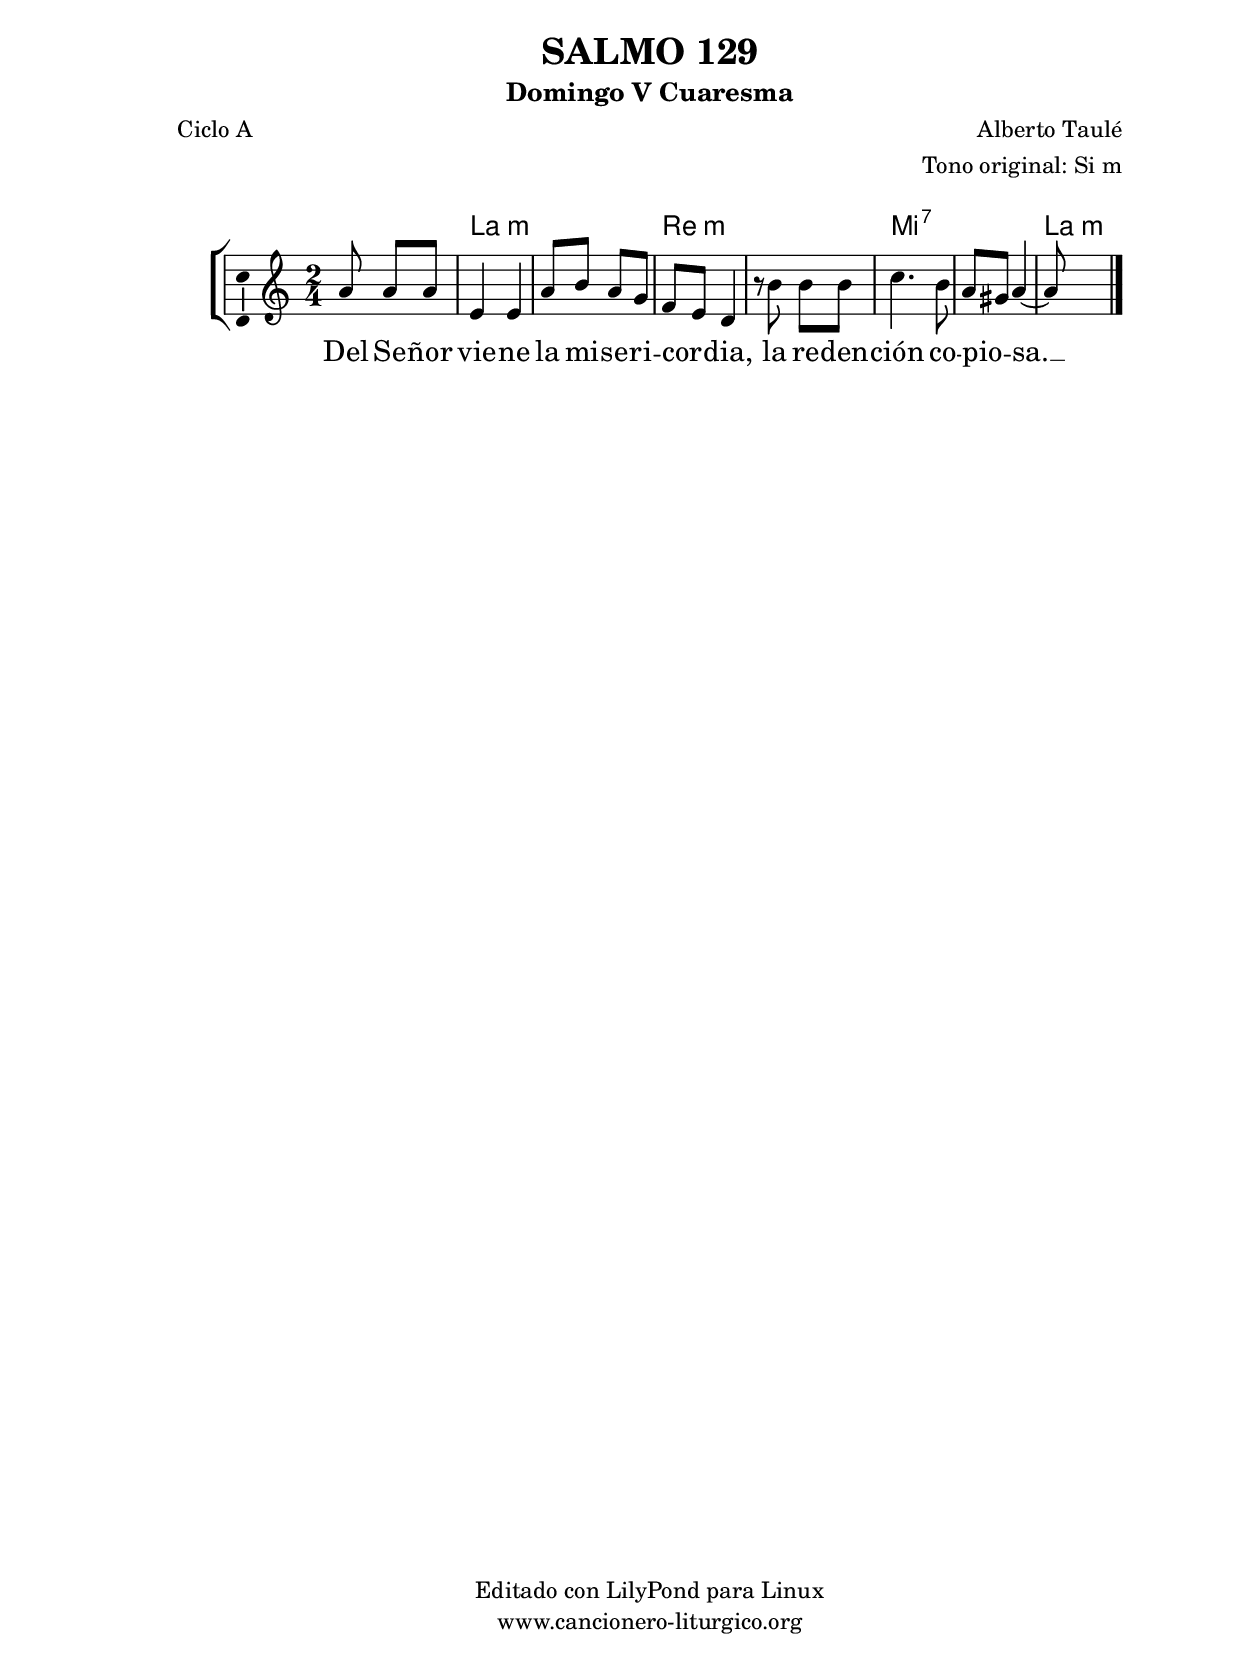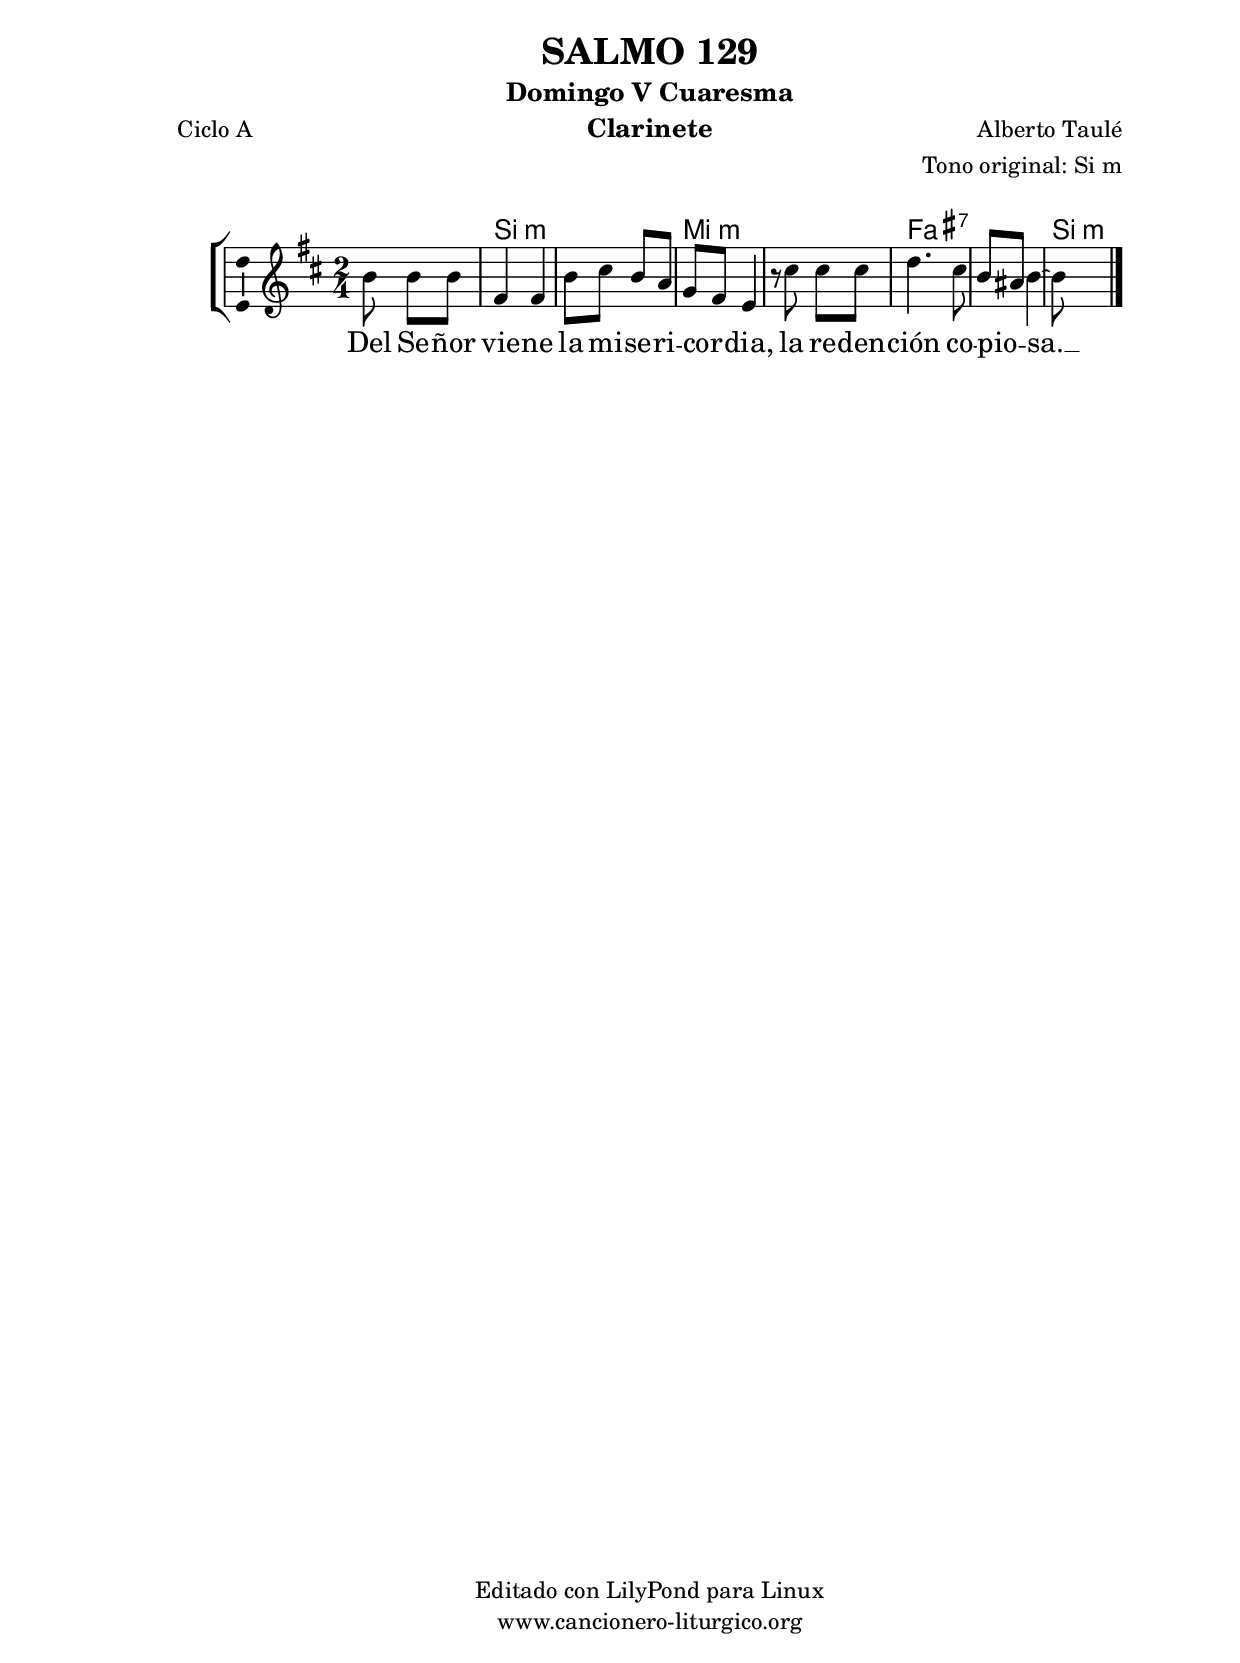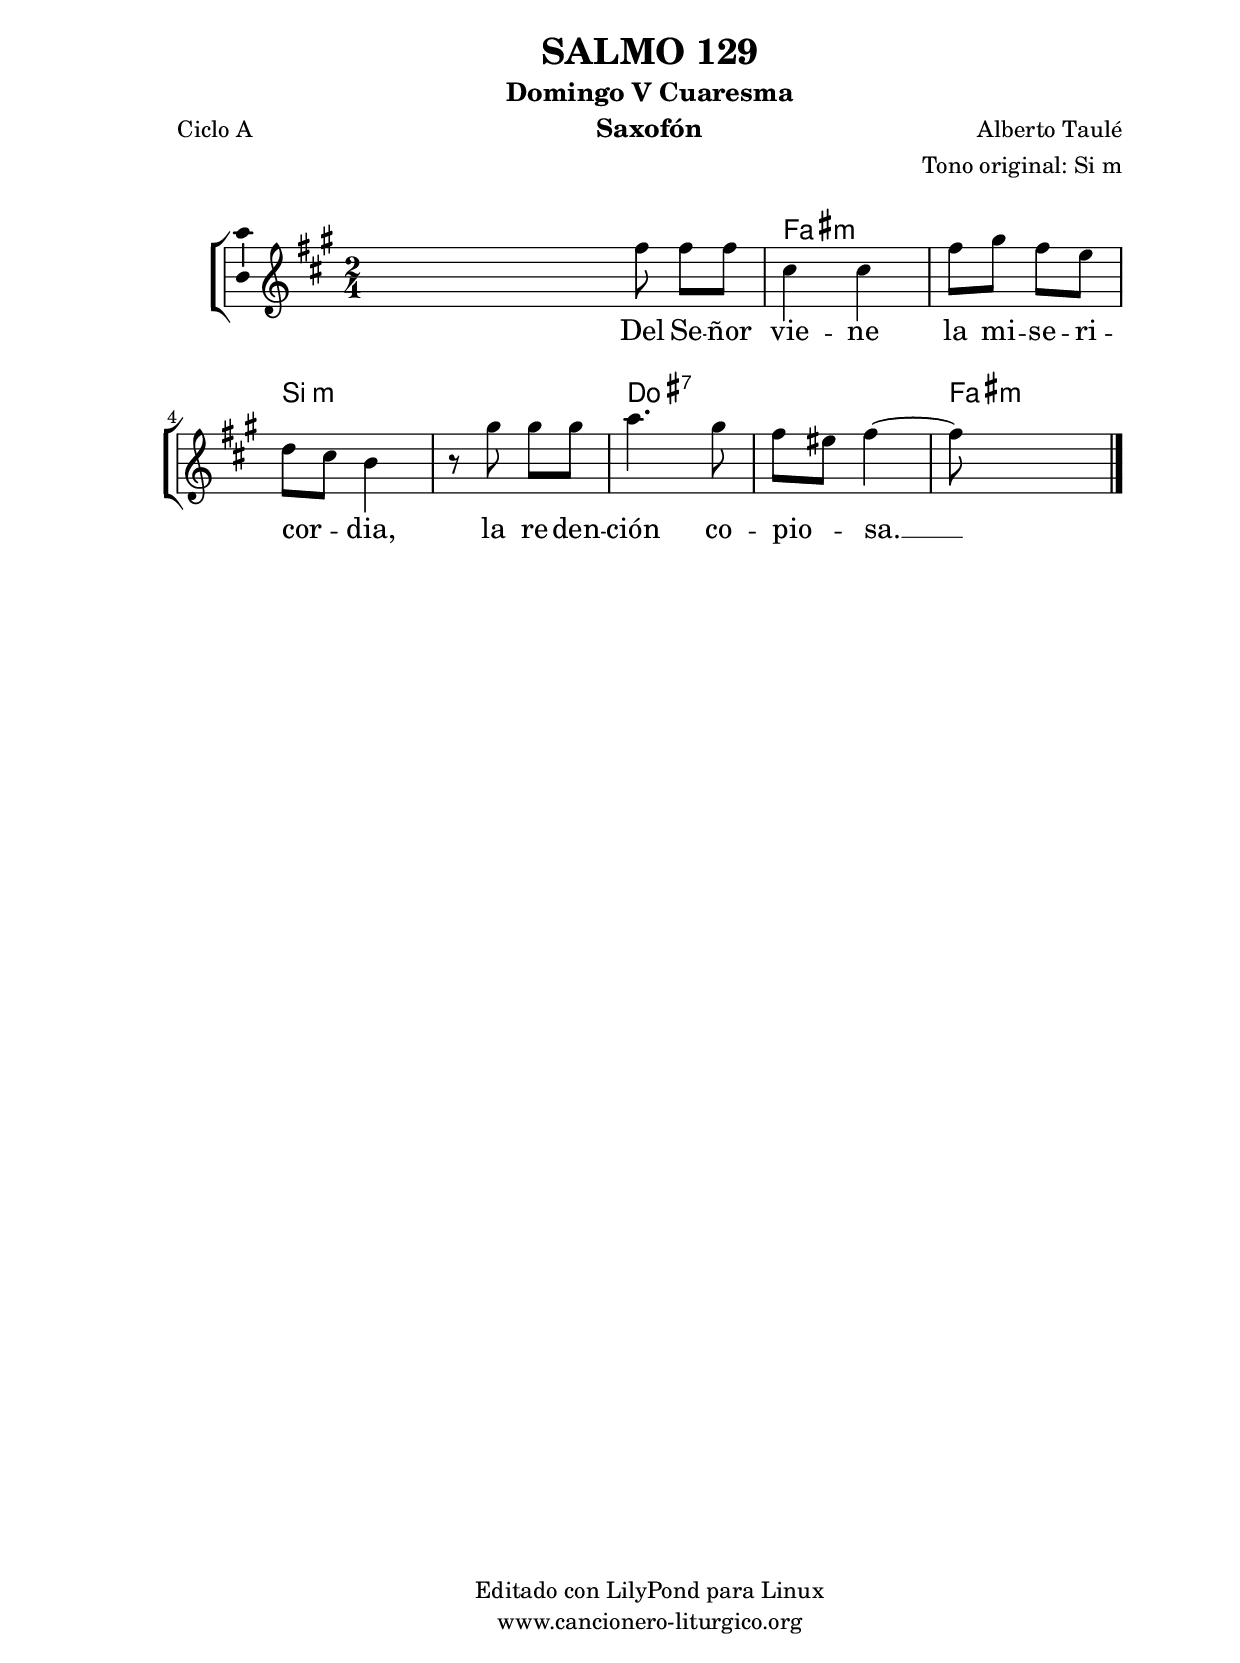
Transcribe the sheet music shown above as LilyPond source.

%
%para convertir .midi en .wav:
%timidity filename.midi -Ow -o finename.wav
%
%
%Para convertir de .wav a .mp3:
%lame -h -m j filename.wav
%
%
%para escuchar el midi:
%timidity nombrefichero.midi
%


%versión de lilypond para la que se ha escrito esta partitura:
\version "2.16.0"

	%Tamaño papel
	#(set-default-paper-size "a4")
	%Tamaño partitura
	#(set-global-staff-size 20)
	%No responde al pulsar sobre una nota
	#(ly:set-option 'point-and-click #f)

%parámetros del encabezamiento:
\header {
	title = "SALMO 129"
	subtitle = "Domingo V Cuaresma"
	composer = "Alberto Taulé"
	poet = "Ciclo A"
	meter = ""
	arranger = "Tono original: Si m"
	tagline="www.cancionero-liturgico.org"
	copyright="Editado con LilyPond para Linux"
	tiempo = "Cuaresma"
	usos = "Salmo"
	letra = ""
	}

%parámetros asociados al papel:
\paper  {
	oddHeaderMarkup = \markup {\fill-line { \on-the-fly #not-first-page \fromproperty #'header:title \on-the-fly #not-first-page \fromproperty #'header:composer }}
	evenHeaderMarkup = \markup {\fill-line { \fromproperty #'header:composer \fromproperty #'header:title }}
	#(set-paper-size "a4")
	print-page-number = ##f
	first-page-number = 1
	print-first-page-number = ##f
%	head-separation = 3.0 \cm
	top-margin = 2.0 \cm
	bottom-margin = 0.5\cm
%%%	bottom-margin = -1.0\cm
	left-margin = 3.0 \cm
	line-width = 16.0 \cm 
	indent = 8\mm
	interscoreline = 2.\mm
	between-system-space = 15\mm
%	para que las partituras no llenen la hoja:
	ragged-bottom = ##t
%	idem para la última hoja:
	ragged-last-bottom = ##f
%	para que las partituras llenen el ancho del papel:
	ragged-last = ##f
	after-title-space = 2.5 \cm
%page-count=1
%system-count=1

	%Flexible Vertical Spacing
%	markup-markup-spacing =
%	#'((basic-distance . 15) (minimum-distance . 15) (padding . 3))
	markup-system-spacing =
	#'((basic-distance . 15) (minimum-distance . 15) (padding . 3))
	system-system-spacing =
	#'((basic-distance . 15) (minimum-distance . 15) (padding . 3))
	score-system-spacing =
	#'((basic-distance . 15) (minimum-distance . 15) (padding . 5))
%	top-system-spacing = % header
%	#'((basic-distance . 8) (minimum-distance . 0) (padding . 3))
%	top-markup-spacing =
%	#'((basic-distance . 20) (minimum-distance . 20) (padding . 3))
	last-bottom-spacing = % footer
	#'((basic-distance . 5) (minimum-distance . 5) (padding . 3))
%	score-markup-spacing =
%	#'((basic-distance . 16) (minimum-distance . 13) (padding . 3))

	}


%parámetros que afectan a toda la partitura:
global =  {
	%clave de sol (G):
	\clef G
	%armadura:
	\transpose b a
	\key b \minor
	\tempo 4=88
	\set Score.tempoHideNote = ##t
	}


acordes = {
	\italianChords
	\chordmode {
	\transpose b a
{

s2
b2:m s e:m s fis:7 s b:m

	}
	}
}


melodia = 
	\transpose b a
{
	\relative c''{

\time 2/4

s8 b8 b b
fis4 fis
b8 cis b a
g8 fis e4
r8 cis'8 cis cis
d4. cis8
b8 ais b4~
b8 s8 s4

	\bar "|."
	}
	}


texto = \lyricmode {
Del Se -- ñor vie -- ne la mi -- se -- ri -- cor -- _ dia,
la re -- den -- ción co -- pio -- _ sa. __ 
	}


acordesStaff = \context ChordNames = acordesStaff <<
	\set chordChanges = ##t
	\acordes
	>>


vozStaff = \context Voice = vozStaff
\with {\consists "Ambitus_engraver"}
<<
%	\set Staff.instrumentName = ""
%	\set Staff.shortInstrumentName = ""
%	\set Staff.midiInstrument = #"clarinet"
%	\set Staff.midiInstrument = #"cello"
%	\set Staff.midiInstrument = #"flute"
	\set Staff.midiInstrument = #"electric guitar (jazz)"
%	\set Staff.midiInstrument = #"english horn"
%	\set Staff.midiInstrument = #"violin"
%	\set Staff.midiInstrument = #"glockenspiel"
	\set Staff.midiMinimumVolume = #0.7
	\set Staff.midiMaximumVolume = #0.9
	\global
	\melodia
	>>


textoStaff = \context Lyrics = textoStaff <<
	\lyricsto vozStaff \texto
	>>

\book {
	\score {
		\context ChoirStaff {
			\override StaffGroup.SystemStartBracket #'collapse-height = #1
			\override Score.SystemStartBar #'collapse-height = #1
			<<
			\acordesStaff
			\vozStaff
			\textoStaff
			>>
			}
		\layout {
	    		\context {
				\Lyrics
				\override LyricText #'font-size = #2
				}
	   		 \context {
				\Score
				%fontSize = #3
				\override StaffSymbol #'staff-space = #(magstep +3)
				%\override Beam #'thickness = #0.55
				%\override SpacingSpanner #'spacing-increment = #1.0
				%\override Slur #'height-limit = #1.5
				}
			}
		}
	\score {
		\unfoldRepeats
		\context ChoirStaff {
			<<
			\acordesStaff
			\vozStaff
			>>
			}
		\midi {
	  		\context {
	  			\Score
				tempoWholesPerMinute = #(ly:make-moment 70 4)
				}
			}
		}
	}

%Partitura para clarinete
#(define output-suffix "C")
\book {
	\header{
		instrument = "Clarinete"
		}
	\score {
		\context ChoirStaff {
			\override StaffGroup.SystemStartBracket #'collapse-height = #1
			\override Score.SystemStartBar #'collapse-height = #1
\transpose c d
			<<
			\acordesStaff
			\vozStaff
			\textoStaff
			>>
			}
		\layout {
	    		\context {
				\Lyrics
				\override LyricText #'font-size = #2
				}
	   		 \context {
				\Score
				%fontSize = #3
				\override StaffSymbol #'staff-space = #(magstep +3)
				%\override Beam #'thickness = #0.55
				%\override SpacingSpanner #'spacing-increment = #1.0
				%\override Slur #'height-limit = #1.5
				}
			}
		}
	}

%Partitura para saxofón
#(define output-suffix "S")
\book {
	\header{
		instrument = "Saxofón"
		}
	\score {
		\context ChoirStaff {
			\override StaffGroup.SystemStartBracket #'collapse-height = #1
			\override Score.SystemStartBar #'collapse-height = #1
\transpose c a
			<<
			\acordesStaff
			\vozStaff
			\textoStaff
			>>
			}
		\layout {
	    		\context {
				\Lyrics
				\override LyricText #'font-size = #2
				}
	   		 \context {
				\Score
				%fontSize = #3
				\override StaffSymbol #'staff-space = #(magstep +3)
				%\override Beam #'thickness = #0.55
				%\override SpacingSpanner #'spacing-increment = #1.0
				%\override Slur #'height-limit = #1.5
				}
			}
		}
	}

